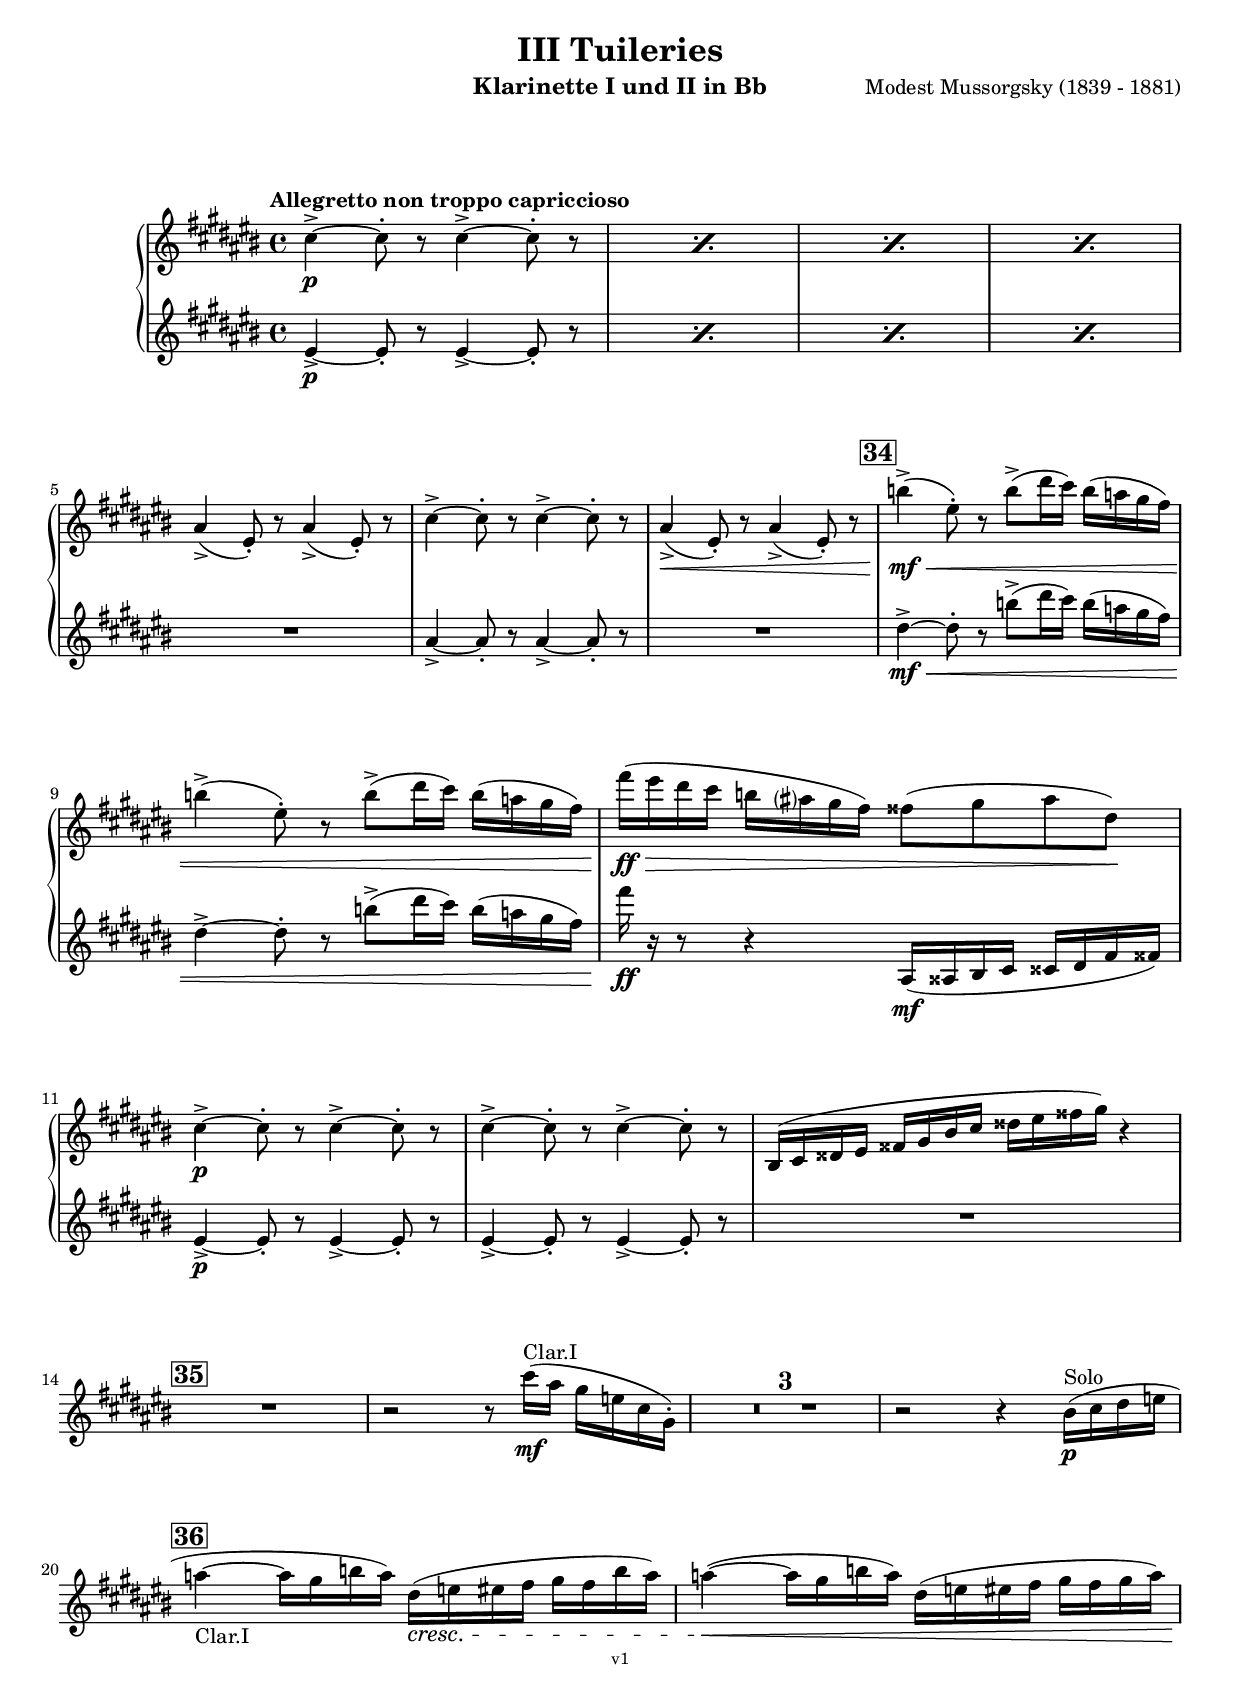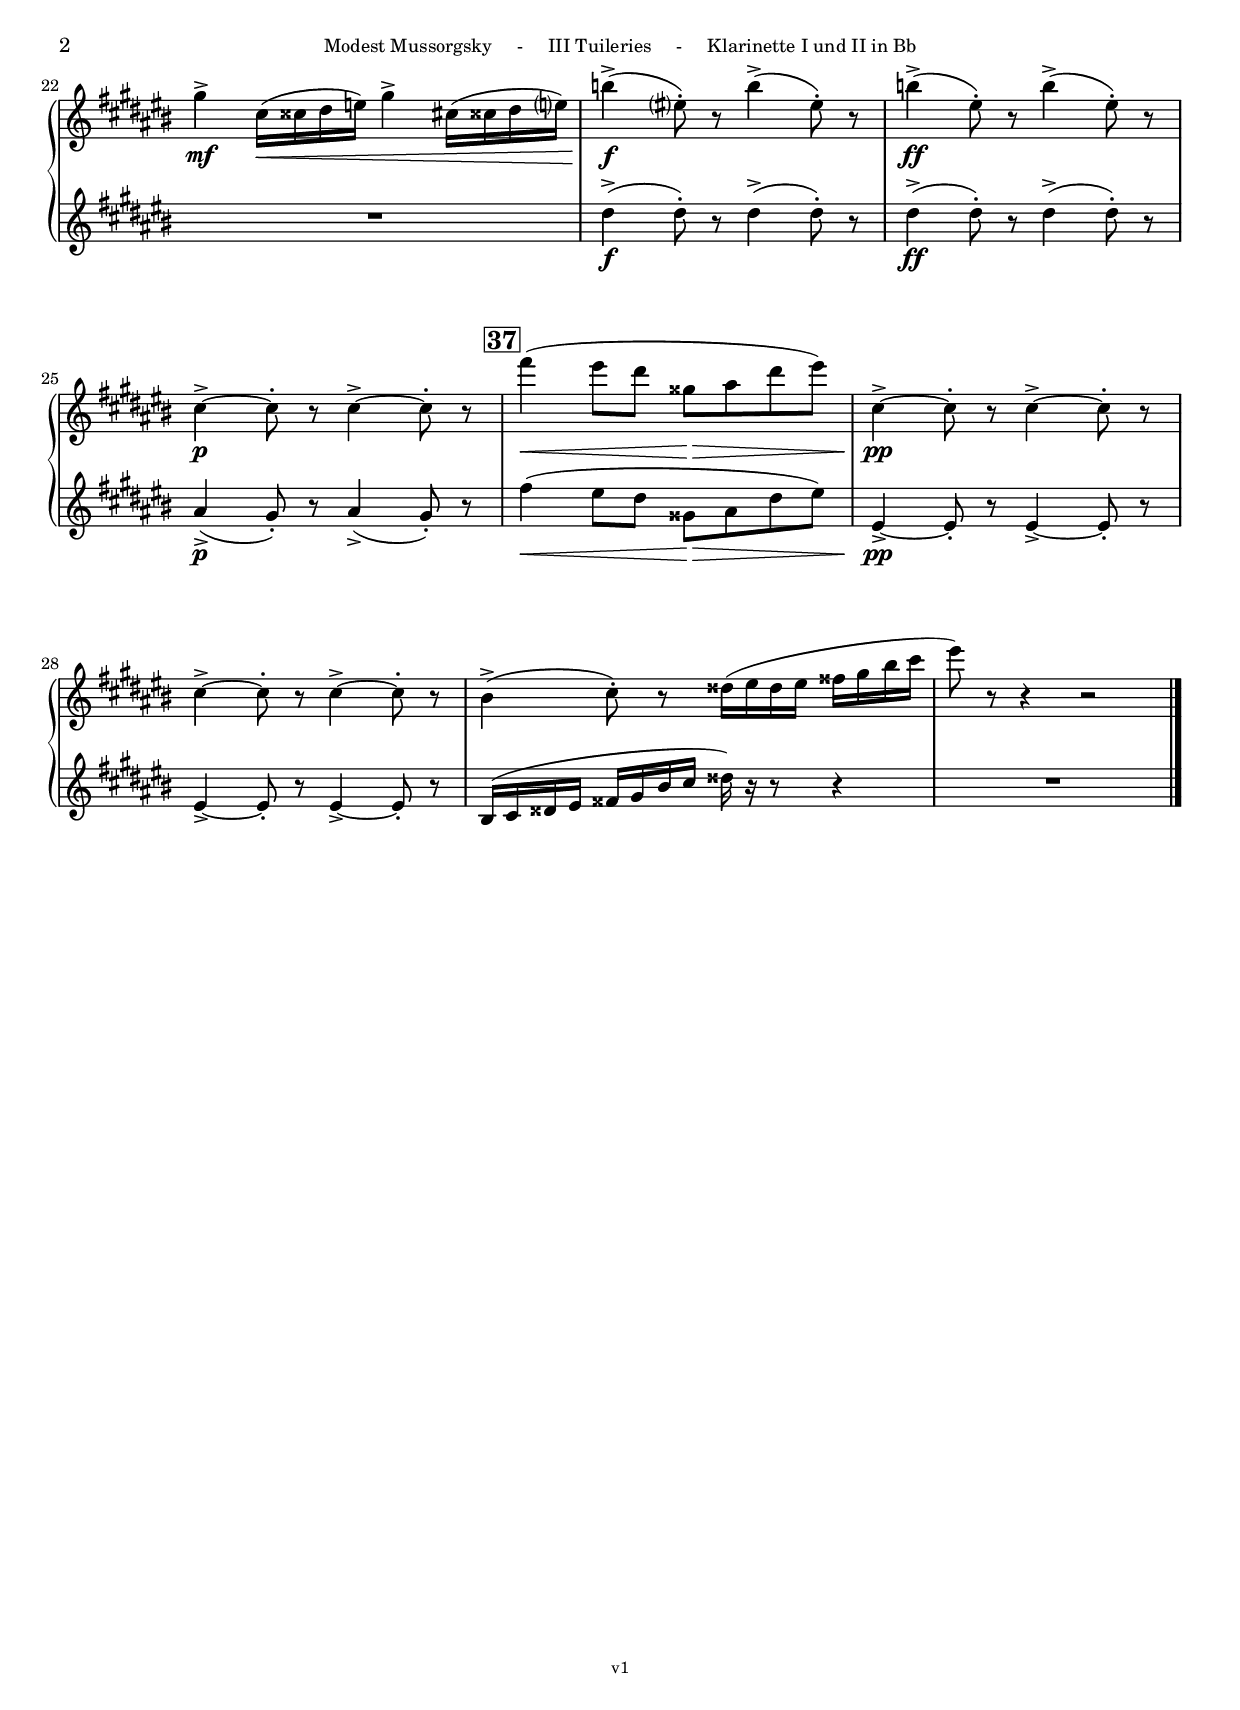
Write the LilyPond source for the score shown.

\version "2.24.1"
\language "deutsch"

\paper {
    top-margin = 10\mm
    bottom-margin = 10\mm
    left-margin = 10\mm
    right-margin = 10\mm
    ragged-last = ##f
}

\header{
  title = "III Tuileries"
  subtitle = ""
  composerShort = "Modest Mussorgsky"
  composer = "Modest Mussorgsky (1839 - 1881)"
  version = "v1"
}

% Adapt this for automatic line-breaks
% mBreak = {}
% pBreak = {}
mBreak = { \break }
pBreak = { \pageBreak }
#(set-global-staff-size 18)

% Useful snippets
pCresc = _\markup { \dynamic p \italic "cresc." }
mfDim = _\markup { \dynamic mf \italic "dim." }
fCantabile = _\markup { \dynamic f \italic "cantabile" }
smorz = _\markup { \italic "smorz." }
sempreFf = _\markup { \italic "sempre" \dynamic ff }
ffSempre = _\markup { \dynamic ff \italic "sempre" }
sempreFff = _\markup { \italic "sempre" \dynamic fff }
pocoF = _\markup { \italic "poco" \dynamic f }
ffz = _\markup { \dynamic { ffz } } 
ffp = _\markup { \dynamic { ffp } } 
crescMolto = _\markup { \italic "cresc. molto" }
pMoltoCresc = _\markup { \dynamic p \italic "molto cresc." }
sempreCresc = _\markup { \italic "sempre cresc." }
ppEspr = _\markup { \dynamic pp \italic "espr." }
ppiuEspress = _\markup { \dynamic p \italic "più espress." }
pocoCresc = _\markup { \italic "poco cresc." }
espress = _\markup { \italic "espress." }
mfEspress = _\markup { \dynamic mf \italic "espress." }
pEspress = _\markup { \dynamic p \italic "espress." }
string = ^\markup { \italic "string." }
stringendo = ^\markup { \italic "stringendo" }
pocoString = ^\markup { \italic "poco string." }
sempreStringendo = ^\markup { \italic "sempre stringendo" }
sempreString = ^\markup { \italic "sempre string." }
tuttaForza = _\markup { \italic "tutta forza" }
allargando = _\markup { \italic "allargando" }
pocoMenoMosso = ^\markup {\italic \bold {"Poco meno mosso."} }
rit = ^\markup {\italic {"rit."} }
rall = ^\markup {\italic {"rall."} }
riten = ^\markup {\italic {"riten."} }
ritATempo = ^\markup { \center-align \italic {"  rit. a tempo"} }
aTempo = ^\markup { \italic {"a tempo"} }
moltoRit = ^\markup { \italic {"molto rit."} }
pocoRit = ^\markup {\italic {"poco rit."} }
pocoRiten = ^\markup {\italic {"poco riten."} }
sec = ^\markup {\italic {"sec."} }
pocoRall = ^\markup {\italic {"poco rall."} }
pocoAPocoRall = ^\markup {\italic {"poco a poco rall."} }
pocoAPocoAccel = ^\markup {\italic {"poco a poco accel."} }
pocoAPocoAccelAlD = ^\markup {\italic {"poco a poco accel. al D"} }
sempreAccel = ^\markup {\italic {"sempre accel."} }
solo = ^\markup { "Solo" }
piuF = _\markup { \italic "più" \dynamic f }
piuP = _\markup { \italic "più" \dynamic p }
lento = ^\markup { \italic "Lento" }
accel = ^\markup { \bold { "accel." } }
tempoPrimo = ^\markup { \italic { "Tempo I" } }

% Adapted from http://lsr.di.unimi.it/LSR/Snippet?id=655
% Make title, subtitle, instrument appear on pages other than the first
#(define (part-not-first-page layout props arg)
   (if (not (= (chain-assoc-get 'page:page-number props -1)
               (ly:output-def-lookup layout 'first-page-number)))
       (interpret-markup layout props arg)
       empty-stencil))

\paper {
  oddHeaderMarkup = \markup
  \fill-line {
    " "
    \on-the-fly #part-not-first-page \fontsize #-1.0 \concat {
      \fromproperty #'header:composerShort
      "     -     "
      \fromproperty #'header:title
      "     -     "
      \fromproperty #'header:instrument
    }
    \if \should-print-page-number \fromproperty #'page:page-number-string
  }
  evenHeaderMarkup = \markup
  \fill-line {
    \if \should-print-page-number \fromproperty #'page:page-number-string
    \on-the-fly #part-not-first-page \fontsize #-1.0 \concat {
      \fromproperty #'header:composerShort
      "     -     "
      \fromproperty #'header:title
      "     -     "
      \fromproperty #'header:instrument
    }
    " "
  }
  oddFooterMarkup = \markup
  \fill-line \fontsize #-2.0 {
    " "
    \fromproperty #'header:version
    " "
  }
  % Distance between title stuff and music
  markup-system-spacing.basic-distance = #12
  markup-system-spacing.minimum-distance = #12
  markup-system-spacing.padding = #10
  % Distance between music systems
  system-system-spacing.basic-distance = #13
  system-system-spacing.minimum-distance = #13
  % system-system-spacing.padding = #10
  
}

\layout {
  \context {
    \Staff
    % This allows the use of \startMeasureCount and \stopMeasureCount
    % See https://lilypond.org/doc/v2.23/Documentation/snippets/repeats#repeats-numbering-groups-of-measures
    \consists #Measure_counter_engraver
    % \RemoveEmptyStaves
    \RemoveAllEmptyStaves
  }
}

% ---------------------------------------------------------

clarinet_I = {
  \set Score.rehearsalMarkFormatter = #format-mark-box-numbers
  \accidentalStyle Score.modern-cautionary
  \defaultTimeSignature
  \compressEmptyMeasures
  \time 4/4
  \tempo "Allegretto non troppo capriccioso"
  \key d \major
  \clef violin
  \relative c'' {
    % cl1 p8 3
    \repeat percent 4 { d4->~\p d8-. r d4->~ d8-. r | }
    \mBreak
    
    % cl1 p8 4
    h4(-> fis8-.) r h4(-> fis8-.) r |
    d'4->~ d8-. r d4->~ d8-. r |
    h4->(\< fis8-.) r h4->( fis8-.) r |
    \mark #34
    c''4->(\mf\< fis,8-.) r c'8->( e16 d) c( b a g) |
    \mBreak
    
    % cl1 p8 5
    c4->( fis,8-.) r c'8->( e16 d) c( b a g) |
    g'16(\ff\> fis e d c h a g) gis8( a h e,)\! |
    \mBreak
    
    % cl1 p9 1
    d4->~\p d8-. r d4->~ d8-. r |
    d4->~ d8-. r d4->~ d8-. r |
    cis,16( d eis fis gis a cis d eis fis gis a) r4 |
    \mBreak

    % cl1 p9 2
    \mark #35
    R1
    r2 r8 d16(\mf^"Clar.I" h a f d a-.) |
    R1*3 |
    r2 r4 cis16(\p\solo d e f |
    \mBreak
    
    % cl1 p9 3
    \mark 36
    b4~_"Clar.I" b16 a c b) e,(\cresc f fis g a g c b) |
    b4~(\< b16 a c b) e,( f fis g a g a b) |
    \pBreak
    
    % cl1 p9 4
    a4->\mf d,16(\< dis e f) a4-> d,16( dis e f?) |
    c'4->(\f fis,8-.) r c'4->( fis,8-.) r |
    c'4->(\ff fis,8-.) r c'4->( fis,8-.) r |
    \mBreak
    
    % cl1 p9 5
    d4->~\p d8-. r d4->~ d8-. r |
    \mark #37
    % Extra accidentals for g make no sense here - no gis anywhere to be seen
    g'4(\< fis8 e ais,\> h e fis) |
    d,4->~\pp d8-. r d4->~ d8-. r |
    \mBreak
    
    % cl1 p9 6
    d4->~ d8-. r d4->~ d8-. r |
    cis4->(d8-.) r eis16( fis eis fis gis a cis d |
    fis8) r8 r4 r2 |
    \bar "|."
  }
}

clarinet_II = {
  \set Score.rehearsalMarkFormatter = #format-mark-box-numbers
  \accidentalStyle Score.modern-cautionary
  \defaultTimeSignature
  \compressEmptyMeasures
  \time 4/4
  \tempo "Allegretto non troppo capriccioso"
  \key d \major
  \clef violin
  \relative c'' {
    % cl2 p8 3
    \repeat percent 4 { fis,4->~\p fis8-. r fis4->~ fis8-. r | }
    \mBreak

    % cl2 p8 4
    R1 |
    h4->~ h8-. r h4->~ h8-. r |
    R1 |
    \mark #34
    e4->~\mf\< e8-. r c'8->( e16 d) c( b a g) |
    \mBreak

    % cl2 p8 5
    e4->~ e8-. r c'8->( e16 d) c( b a g) |
    g'16\ff r r8 r4 h,,,16(\mf his cis d dis e g gis) |
    \mBreak
    
    % cl2 p9 1
    fis4->~\p fis8-. r fis4->~ fis8-. r |
    fis4->~ fis8-. r fis4->~ fis8-. r |
    R1 |
    \mBreak

    % cl2 p9 2
    \mark #35
    R1*6
    \mBreak
    
    % cl2 p9 3
    \mark 36
    R1*2
    \mBreak
    
    % cl2 p9 4
    R1 |
    e'4->(\f e8-.) r e4->( e8-.) r |
    e4->(\ff e8-.) r e4->( e8-.) r |
    \mBreak
    
    % cl2 p9 5
    h4->(\p a8-.) r h4->( a8-.) r |
    \mark #37
    g'4(\< fis8 e ais,\> h e fis) |
    fis,4->~\pp fis8-. r fis4->~ fis8-. r |
    \mBreak
    
    % cl2 p9 6
    fis4->~ fis8-. r fis4->~ fis8-. r |
    cis16( d eis fis gis a cis d eis) r16 r8 r4 |
    R1 |
    \bar "|."
  }
}

% ---------------------------------------------------------

\bookpart {
  \header{
    instrument = "Klarinette I und II in Bb"
  }
  \score {
    \new GrandStaff <<
      \new Staff {
        \transpose b a \clarinet_I
      }
      \new Staff {
        \transpose b a \clarinet_II
      }
    >>
  }
}
